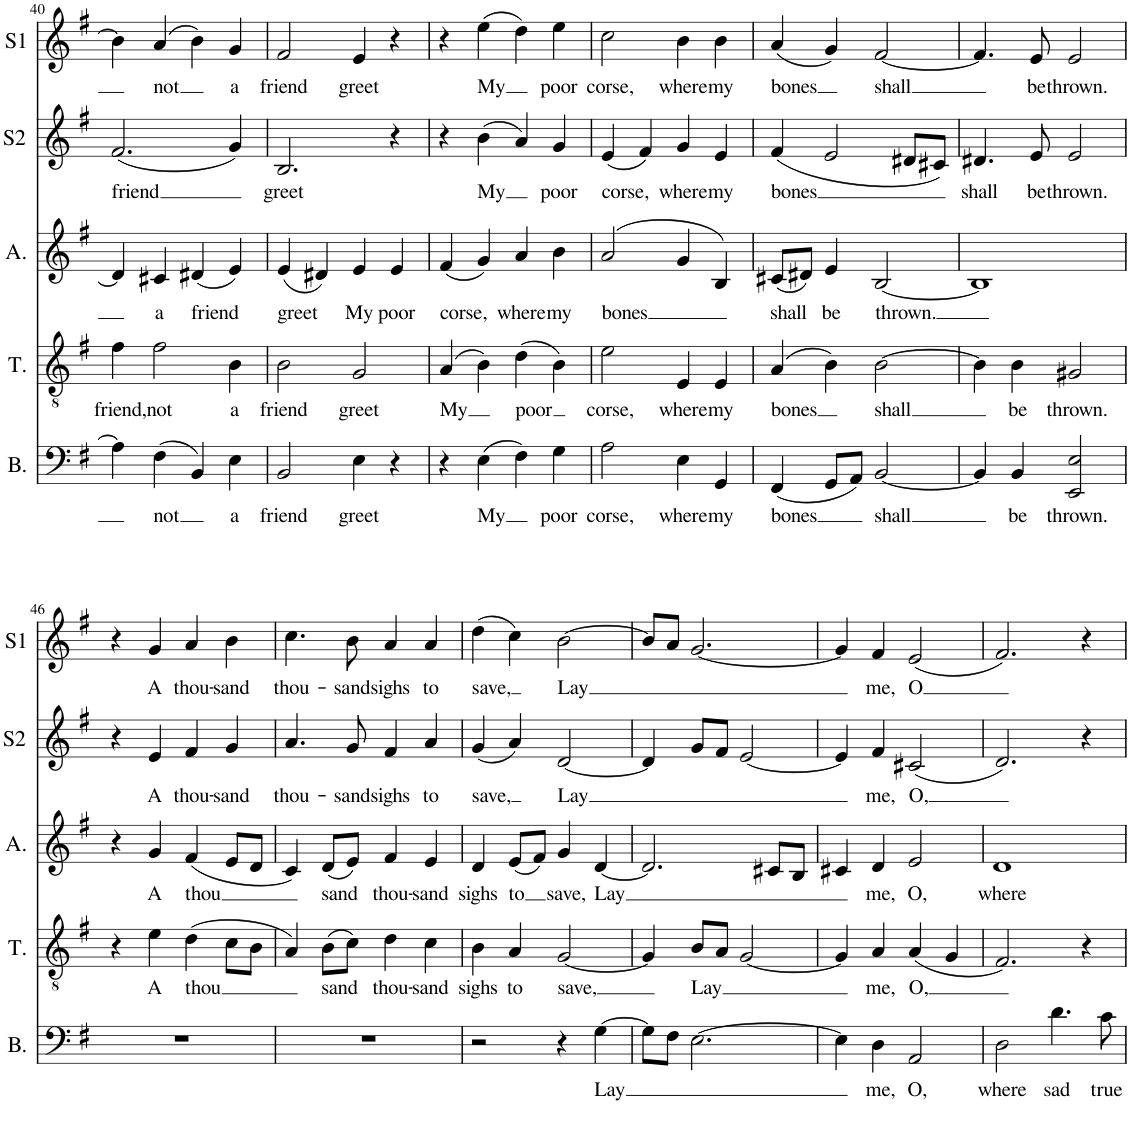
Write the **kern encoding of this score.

**kern	**text	**kern	**text	**kern	**text	**kern	**text	**kern	**text
*part5	*part5	*part4	*part4	*part3	*part3	*part2	*part2	*part1	*part1
*staff5	*staff5	*staff4	*staff4	*staff3	*staff3	*staff2	*staff2	*staff1	*staff1
*I"Bass	*	*I"Tenor	*	*I"Alto	*	*I"Sop2	*	*I"Sop1	*
*I'B.	*	*I'T.	*	*I'A.	*	*I'S2	*	*I'S1	*
!!LO:PB:g=z
*clefF4	*	*clefGv2	*	*clefG2	*	*clefG2	*	*clefG2	*
*k[f#]	*	*k[f#]	*	*k[f#]	*	*k[f#]	*	*k[f#]	*
*M4/4	*	*M4/4	*	*M4/4	*	*M4/4	*	*M4/4	*
=40	=40	=40	=40	=40	=40	=40	=40	=40	=40
!	!	!	!LO:LY:b	!	!	!	!LO:LY:b	!	!
4A\]	.	4f#\	friend,	4d/]	.	(2.f#/	friend	4b\]	.
!	!LO:LY:b	!	!LO:LY:b	!	!LO:LY:b	!	!	!	!LO:LY:b
(4F#\	not	2f#\	not	4c#X/	a	.	.	(4a/	not
!	!	!	!	!	!LO:LY:b	!	!	!	!
4BB/)	.	.	.	(4d#X/	friend	.	.	4b\)	.
!	!LO:LY:b	!	!LO:LY:b	!	!	!	!	!	!LO:LY:b
4E\	a	4B\	a	4e/)	.	4g/)	.	4g/	a
=41	=41	=41	=41	=41	=41	=41	=41	=41	=41
!	!LO:LY:b	!	!LO:LY:b	!	!LO:LY:b	!	!LO:LY:b	!	!LO:LY:b
2BB/	friend	2B\	friend	(4e/	greet	2.B/	greet	2f#/	friend
.	.	.	.	4d#X/)	.	.	.	.	.
!	!LO:LY:b	!	!LO:LY:b	!	!LO:LY:b	!	!	!	!LO:LY:b
4E\	greet	2G/	greet	4e/	My	.	.	4e/	greet
!	!	!	!	!	!LO:LY:b	!	!	!	!
4r	.	.	.	4e/	poor	4r	.	4r	.
=42	=42	=42	=42	=42	=42	=42	=42	=42	=42
!	!	!	!LO:LY:b	!	!LO:LY:b	!	!	!	!
4r	.	(4A/	My	(4f#/	corse,	4r	.	4r	.
!	!LO:LY:b	!	!	!	!	!	!LO:LY:b	!	!LO:LY:b
(4E\	My	4B\)	.	4g/)	.	(4b\	My	(4ee\	My
!	!	!	!LO:LY:b	!	!LO:LY:b	!	!	!	!
4F#\)	.	(4d\	poor	4a/	where	4a/)	.	4dd\)	.
!	!LO:LY:b	!	!	!	!LO:LY:b	!	!LO:LY:b	!	!LO:LY:b
4G\	poor	4B\)	.	4b\	my	4g/	poor	4ee\	poor
=43	=43	=43	=43	=43	=43	=43	=43	=43	=43
!	!LO:LY:b	!	!LO:LY:b	!	!LO:LY:b	!	!LO:LY:b	!	!LO:LY:b
2A\	corse,	2e\	corse,	(>2a/	bones	(4e/	corse,	2cc\	corse,
.	.	.	.	.	.	4f#/)	.	.	.
!	!LO:LY:b	!	!LO:LY:b	!	!	!	!LO:LY:b	!	!LO:LY:b
4E\	where	4E/	where	4g/	.	4g/	where	4b\	where
!	!LO:LY:b	!	!LO:LY:b	!	!	!	!LO:LY:b	!	!LO:LY:b
4GG/	my	4E/	my	4B/)	.	4e/	my	4b\	my
=44	=44	=44	=44	=44	=44	=44	=44	=44	=44
!	!LO:LY:b	!	!LO:LY:b	!	!LO:LY:b	!	!LO:LY:b	!	!LO:LY:b
(<4FF#/	bones	(4A/	bones	(8c#X/L	shall	(4f#/	bones	(4a/	bones
.	.	.	.	8d#X/J)	.	.	.	.	.
!	!	!	!	!	!LO:LY:b	!	!	!	!
8GG/L	.	4B\)	.	4e/	be	2e/	.	4g/)	.
8AA/J)	.	.	.	.	.	.	.	.	.
!	!LO:LY:b	!	!LO:LY:b	!	!LO:LY:b	!	!	!	!LO:LY:b
[2BB/	shall	[2B\	shall	[2B/	thrown.	.	.	[2f#/	shall
.	.	.	.	.	.	8d#X/L	.	.	.
.	.	.	.	.	.	8c#X/J)	.	.	.
=45	=45	=45	=45	=45	=45	=45	=45	=45	=45
!	!	!	!	!	!	!	!LO:LY:b	!	!
4BB/]	.	4B\]	.	1B]	.	4.d#X/	shall	4.f#/]	.
!	!LO:LY:b	!	!LO:LY:b	!	!	!	!	!	!
4BB/	be	4B\	be	.	.	.	.	.	.
!	!	!	!	!	!	!	!LO:LY:b	!	!LO:LY:b
.	.	.	.	.	.	8e/	be	8e/	be
!	!LO:LY:b	!	!LO:LY:b	!	!	!	!LO:LY:b	!	!LO:LY:b
2EE/ 2E/	thrown.	2G#X/	thrown.	.	.	2e/	thrown.	2e/	thrown.
!!LO:LB:g=z
=46	=46	=46	=46	=46	=46	=46	=46	=46	=46
1r	.	4r	.	4r	.	4r	.	4r	.
!	!	!	!LO:LY:b	!	!LO:LY:b	!	!LO:LY:b	!	!LO:LY:b
.	.	4e\	A	4g/	A	4e/	A	4g/	A
!	!	!	!LO:LY:b	!	!LO:LY:b	!	!LO:LY:b	!	!LO:LY:b
.	.	(4d\	-thou	(4f#/	-thou	4f#/	thou-	4a/	thou-
!	!	!	!	!	!	!	!LO:LY:b	!	!LO:LY:b
.	.	8c\L	.	8e/L	.	4g/	-sand	4b\	-sand
.	.	8B\J	.	8d/J	.	.	.	.	.
=47	=47	=47	=47	=47	=47	=47	=47	=47	=47
!	!	!	!	!	!	!	!LO:LY:b	!	!LO:LY:b
1r	.	4A/)	.	4c/)	.	4.a/	thou-	4.cc\	thou-
!	!	!	!LO:LY:b	!	!LO:LY:b	!	!	!	!
.	.	(8B\L	sand	(8d/L	sand	.	.	.	.
!	!	!	!	!	!	!	!LO:LY:b	!	!LO:LY:b
.	.	8c\J)	.	8e/J)	.	8g/	-sand	8b\	-sand
!	!	!	!LO:LY:b	!	!LO:LY:b	!	!LO:LY:b	!	!LO:LY:b
.	.	4d\	thou-	4f#/	thou-	4f#/	sighs	4a/	sighs
!	!	!	!LO:LY:b	!	!LO:LY:b	!	!LO:LY:b	!	!LO:LY:b
.	.	4c\	-sand	4e/	-sand	4a/	to	4a/	to
=48	=48	=48	=48	=48	=48	=48	=48	=48	=48
!	!	!	!LO:LY:b	!	!LO:LY:b	!	!LO:LY:b	!	!LO:LY:b
2r	.	4B\	sighs	4d/	sighs	(4g/	save,	(4dd\	save,
!	!	!	!LO:LY:b	!	!LO:LY:b	!	!	!	!
.	.	4A/	to	(8e/L	to	4a/)	.	4cc\)	.
.	.	.	.	8f#/J)	.	.	.	.	.
!	!	!	!LO:LY:b	!	!LO:LY:b	!	!LO:LY:b	!	!LO:LY:b
4r	.	[2G/	save,	4g/	save,	[2d/	Lay	[2b\	Lay
!	!LO:LY:b	!	!	!	!LO:LY:b	!	!	!	!
[4G\	Lay	.	.	[4d/	Lay	.	.	.	.
=49	=49	=49	=49	=49	=49	=49	=49	=49	=49
8G\L]	.	4G/]	.	2.d/]	.	4d/]	.	8b/L]	.
8F#\J	.	.	.	.	.	.	.	8a/J	.
!	!	!	!LO:LY:b	!	!	!	!	!	!
[2.E\	.	8B/L	Lay	.	.	8g/L	.	[2.g/	.
.	.	8A/J	.	.	.	8f#/J	.	.	.
.	.	[2G/	.	.	.	[2e/	.	.	.
.	.	.	.	8c#X/L	.	.	.	.	.
.	.	.	.	8B/J	.	.	.	.	.
=50	=50	=50	=50	=50	=50	=50	=50	=50	=50
4E\]	.	4G/]	.	4c#X/	.	4e/]	.	4g/]	.
!	!LO:LY:b	!	!LO:LY:b	!	!LO:LY:b	!	!LO:LY:b	!	!LO:LY:b
4D\	me,	4A/	me,	4d/	me,	4f#/	me,	4f#/	me,
!	!LO:LY:b	!	!LO:LY:b	!	!LO:LY:b	!	!LO:LY:b	!	!LO:LY:b
2AA/	O,	(4A/	O,	2e/	O,	(2c#X/	O,	(2e/	O
.	.	4G/	.	.	.	.	.	.	.
=51	=51	=51	=51	=51	=51	=51	=51	=51	=51
!	!LO:LY:b	!	!	!	!LO:LY:b	!	!	!	!
2D\	where	2.F#/)	.	1d	where	2.d/)	.	2.f#/)	.
!	!LO:LY:b	!	!	!	!	!	!	!	!
4.d\	sad	.	.	.	.	.	.	.	.
.	.	4r	.	.	.	4r	.	4r	.
!	!LO:LY:b	!	!	!	!	!	!	!	!
8c\	true	.	.	.	.	.	.	.	.
=	=	=	=	=	=	=	=	=	=
*-	*-	*-	*-	*-	*-	*-	*-	*-	*-
